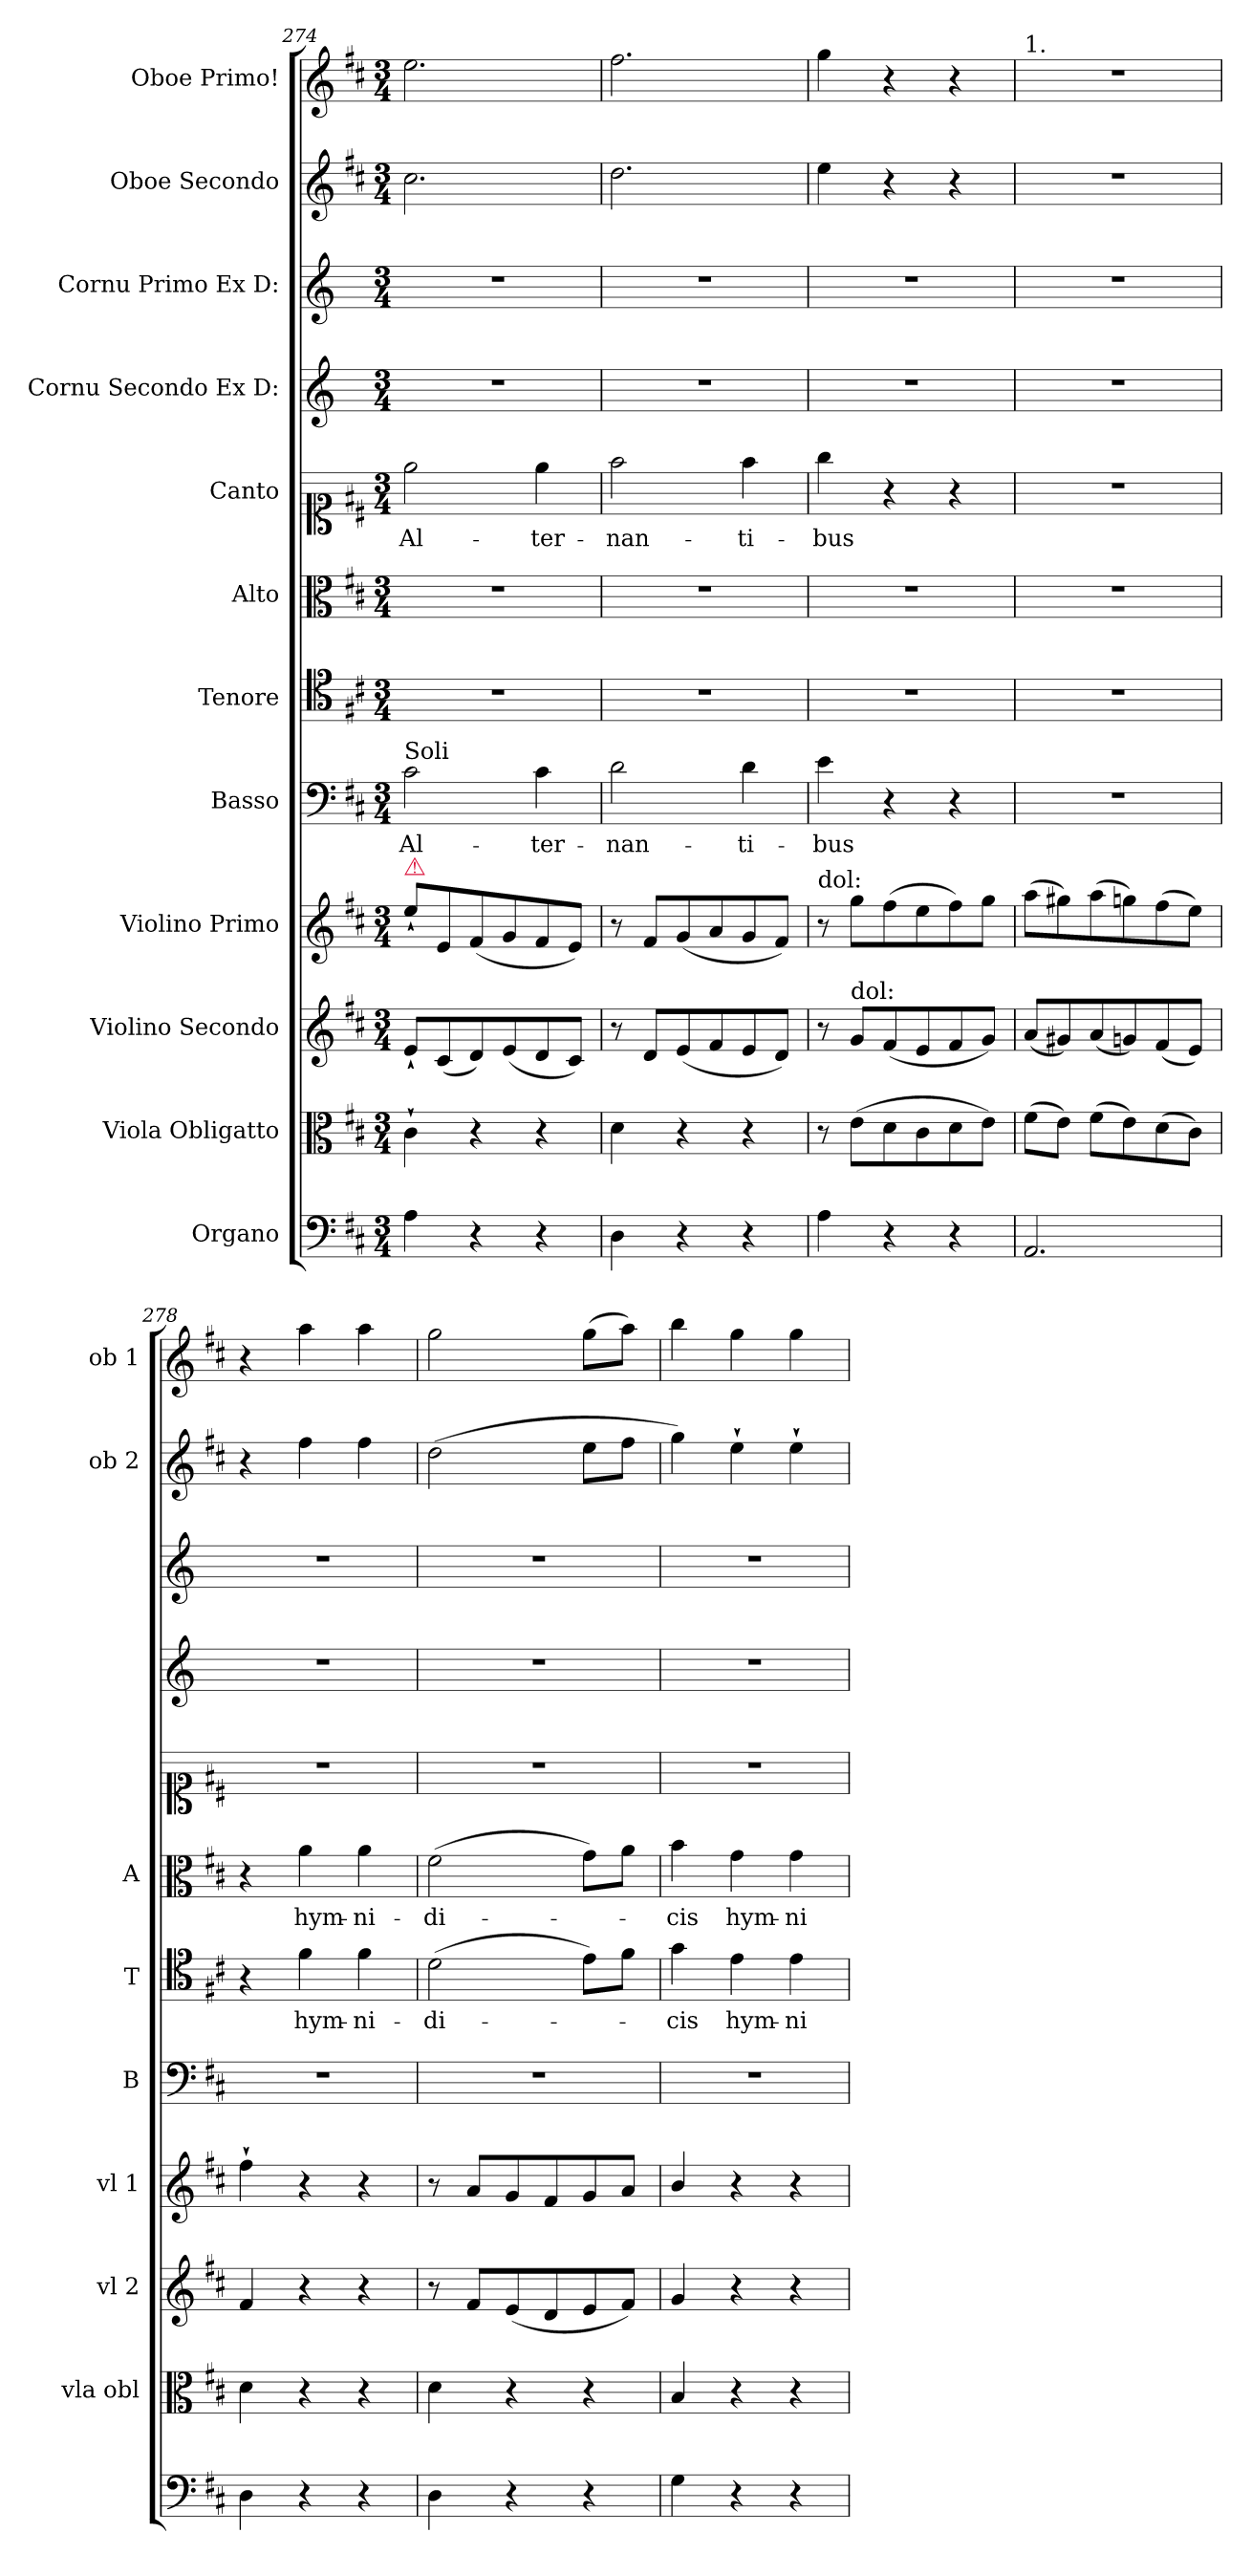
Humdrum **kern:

**kern	**kern	**kern	**dynam	**kern	**dynam	**kern	**text	**kern	**text	**kern	**text	**kern	**text	**kern	**kern	**kern	**kern
*part12	*part11	*part10	*part10	*part9	*part9	*part8	*part8	*part7	*part7	*part6	*part6	*part5	*part5	*part4	*part3	*part2	*part1
*staff12	*staff11	*staff10	*staff10	*staff9	*staff9	*staff8	*staff8	*staff7	*staff7	*staff6	*staff6	*staff5	*staff5	*staff4	*staff3	*staff2	*staff1
*I"Organo	*I"Viola Obligatto	*I"Violino Secondo	*	*I"Violino Primo	*	*I"Basso	*	*I"Tenore	*	*I"Alto	*	*I"Canto	*	*I"Cornu Secondo Ex D:	*I"Cornu Primo Ex D:	*I"Oboe Secondo	*I"Oboe Primo!
*	*I'vla obl	*I'vl 2	*	*I'vl 1	*	*I'B	*	*I'T	*	*I'A	*	*	*	*	*	*I'ob 2	*I'ob 1
*clefF4	*clefC3	*clefG2	*	*clefG2	*	*clefF4	*	*clefC4	*	*clefC3	*	*clefC1	*	*clefG2	*clefG2	*clefG2	*clefG2
*	*	*	*	*	*	*	*	*	*	*	*	*	*	*ITrd-1c-2	*ITrd-1c-2	*	*
*k[f#c#]	*k[f#c#]	*k[f#c#]	*	*k[f#c#]	*	*k[f#c#]	*	*k[f#c#]	*	*k[f#c#]	*	*k[f#c#]	*	*k[f#c#]	*k[f#c#]	*k[f#c#]	*k[f#c#]
*D:	*D:	*D:	*	*D:	*	*D:	*	*D:	*	*D:	*	*D:	*	*	*	*D:	*D:
*M3/4	*M3/4	*M3/4	*	*M3/4	*	*M3/4	*	*M3/4	*	*M3/4	*	*M3/4	*	*M3/4	*M3/4	*M3/4	*M3/4
=274	=274	=274	=274	=274	=274	=274	=274	=274	=274	=274	=274	=274	=274	=274	=274	=274	=274
!	!	!	!	!	!	!LO:TX:a:t=Soli	!	!	!	!	!	!	!	!	!	!	!
!	!	!	!	!LO:TX:a:color=crimson:t=⚠	!	!	!	!	!	!	!	!	!	!	!	!	!
4A\	4c#`\	8e`/L	.	8ee`/L	.	2c#\	Al-	2.r	.	2.r	.	2ee\	Al-	2.r	2.r	2.cc#\	2.ee\
!	!	!	!	!	!LO:DY:a	!	!	!	!	!	!	!	!	!	!	!	!
.	.	(8c#/	p&colon;	8e/	p&colon;	.	.	.	.	.	.	.	.	.	.	.	.
4r	4r	8d/)	.	(8f#/	.	.	.	.	.	.	.	.	.	.	.	.	.
.	.	(8e/	.	8g/	.	.	.	.	.	.	.	.	.	.	.	.	.
4r	4r	8d/	.	8f#/	.	4c#\	-ter-	.	.	.	.	4ee\	-ter-	.	.	.	.
.	.	8c#/J)	.	8e/J)	.	.	.	.	.	.	.	.	.	.	.	.	.
=275	=275	=275	=275	=275	=275	=275	=275	=275	=275	=275	=275	=275	=275	=275	=275	=275	=275
4D\	4d\	8r	.	8r	.	2d\	-nan-	2.r	.	2.r	.	2ff#\	-nan-	2.r	2.r	2.dd\	2.ff#\
.	.	8d/L	.	8f#/L	.	.	.	.	.	.	.	.	.	.	.	.	.
4r	4r	(8e/	.	(8g/	.	.	.	.	.	.	.	.	.	.	.	.	.
.	.	8f#/	.	8a/	.	.	.	.	.	.	.	.	.	.	.	.	.
4r	4r	8e/	.	8g/	.	4d\	-ti-	.	.	.	.	4ff#\	-ti-	.	.	.	.
.	.	8d/J)	.	8f#/J)	.	.	.	.	.	.	.	.	.	.	.	.	.
=276	=276	=276	=276	=276	=276	=276	=276	=276	=276	=276	=276	=276	=276	=276	=276	=276	=276
!	!	!	!	!LO:TX:a:t=dol&colon;	!	!	!	!	!	!	!	!	!	!	!	!	!
4A\	8r	8r	.	8r	.	4e\	-bus	2.r	.	2.r	.	4gg\	-bus	2.r	2.r	4ee\	4gg\
!	!	!LO:TX:a:t=dol&colon;	!	!	!	!	!	!	!	!	!	!	!	!	!	!	!
.	(8e\L	8g/L	.	8gg\L	.	.	.	.	.	.	.	.	.	.	.	.	.
4r	8d\	(8f#/	.	(8ff#\	.	4r	.	.	.	.	.	4r	.	.	.	4r	4r
.	8c#\	8e/	.	8ee\	.	.	.	.	.	.	.	.	.	.	.	.	.
4r	8d\	8f#/	.	8ff#\)	.	4r	.	.	.	.	.	4r	.	.	.	4r	4r
.	8e\J)	8g/J)	.	8gg\J	.	.	.	.	.	.	.	.	.	.	.	.	.
=277	=277	=277	=277	=277	=277	=277	=277	=277	=277	=277	=277	=277	=277	=277	=277	=277	=277
!	!	!	!	!	!	!	!	!	!	!	!	!	!	!	!	!	!LO:TX:a:t=1.
2.AA/	(8f#\L	(8a/L	.	(8aa\L	.	2.r	.	2.r	.	2.r	.	2.r	.	2.r	2.r	2.r	2.r
.	8e\J)	8g#X/)	.	8gg#X\)	.	.	.	.	.	.	.	.	.	.	.	.	.
.	(8f#\L	(8a/	.	(8aa\	.	.	.	.	.	.	.	.	.	.	.	.	.
.	8e\)	8gn/)	.	8ggn\)	.	.	.	.	.	.	.	.	.	.	.	.	.
.	(8d\	(8f#/	.	(8ff#\	.	.	.	.	.	.	.	.	.	.	.	.	.
.	8c#\J)	8e/J)	.	8ee\J)	.	.	.	.	.	.	.	.	.	.	.	.	.
=278	=278	=278	=278	=278	=278	=278	=278	=278	=278	=278	=278	=278	=278	=278	=278	=278	=278
4D\	4d\	4f#/	.	4ff#`\	.	2.r	.	4r	.	4r	.	2.r	.	2.r	2.r	4r	4r
4r	4r	4r	.	4r	.	.	.	4f#\	hym-	4a\	hym-	.	.	.	.	4ff#\	4aa\
4r	4r	4r	.	4r	.	.	.	4f#\	-ni-	4a\	-ni-	.	.	.	.	4ff#\	4aa\
=279	=279	=279	=279	=279	=279	=279	=279	=279	=279	=279	=279	=279	=279	=279	=279	=279	=279
!	!	!	!LO:DY:a	!	!LO:DY:a	!	!	!	!	!	!	!	!	!	!	!	!
4D\	4d\	8r	p&colon;	8r	p&colon;	2.r	.	(2d\	-di-	(2f#\	-di-	2.r	.	2.r	2.r	(2dd\	2gg\
.	.	8f#/L	.	8a/L	.	.	.	.	.	.	.	.	.	.	.	.	.
4r	4r	(8e/	.	8g/	.	.	.	.	.	.	.	.	.	.	.	.	.
.	.	8d/	.	8f#/	.	.	.	.	.	.	.	.	.	.	.	.	.
4r	4r	8e/	.	8g/	.	.	.	8e\L)	.	8g\L)	.	.	.	.	.	8ee\L	(8gg\L
.	.	8f#/J)	.	8a/J	.	.	.	8f#\J	.	8a\J	.	.	.	.	.	8ff#\J	8aa\J)
=280	=280	=280	=280	=280	=280	=280	=280	=280	=280	=280	=280	=280	=280	=280	=280	=280	=280
4G\	4B/	4g/	.	4b/	.	2.r	.	4g\	-cis	4b\	-cis	2.r	.	2.r	2.r	4gg\)	4bb\
!	!	!	!	!	!	!	!	!	!LO:LY:i	!	!LO:LY:i	!	!	!	!	!	!
4r	4r	4r	.	4r	.	.	.	4e\	hym-	4g\	hym-	.	.	.	.	4ee`\	4gg\
!	!	!	!	!	!	!	!	!	!LO:LY:i	!	!LO:LY:i	!	!	!	!	!	!
4r	4r	4r	.	4r	.	.	.	4e\	-ni-	4g\	-ni-	.	.	.	.	4ee`\	4gg\
=	=	=	=	=	=	=	=	=	=	=	=	=	=	=	=	=	=
*-	*-	*-	*-	*-	*-	*-	*-	*-	*-	*-	*-	*-	*-	*-	*-	*-	*-
